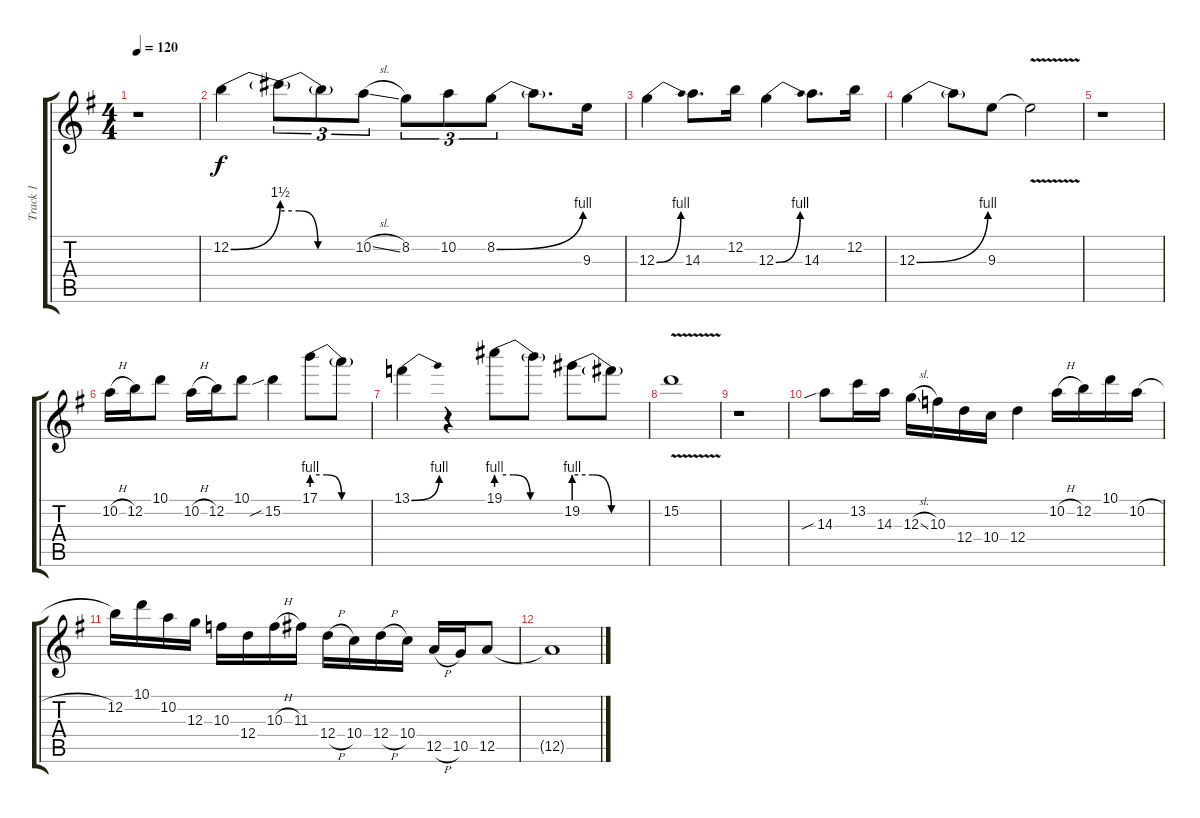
\track ("Track 1" "Track 1") {instrument distortionguitar}
\staff {score tabs}
\tuning (E4 B3 G3 D3 A2 E2) {hide}
\ts (4 4)
\tempo 120
\clef g2
\ks g
r.1{dy f} |
12.2{be (bend 0 0 60 6)}.4 12.2{be (custom 0 4 15 4 30 0 60 0) t}.8{tu (3 2)} 12.2{t}.8{tu (3 2)} 10.2{sl}.8{tu (3 2)} 8.2.8{tu (3 2)} 10.2.8{tu (3 2)} 8.2{be (bend 0 0 60 4)}.8{tu (3 2)} 8.2{t}.8{d} 9.3.16 |
12.3{be (bend 0 0 60 4)}.4 14.3.8{d} 12.2.16 12.3{be (bend 0 0 60 4)}.4 14.3.8{d} 12.2.16 |
12.3{be (bend 0 0 60 4)}.4 12.3{t}.8 9.3.8 9.3{v t}.2 |
r.1 |
10.2{h}.16 12.2.16 10.1.8 10.2{h}.16 12.2.16 10.1.8 15.2{sib}.4 17.1{be (custom 0 4 15 4 30 0 60 0)}.8 17.1{t}.8 |
13.1{be (bend 0 0 60 4)}.4 r.4 19.1{be (custom 0 4 15 4 30 0 60 0)}.8 19.1{t}.8 19.2{be (custom 0 4 15 4 30 0 60 0)}.8 19.2{t}.8 |
15.2{v}.1 |
r.1 |
14.3{sib}.8 13.2.16 14.3.16 12.3{sl}.16 10.3.16 12.4.16 10.4.16 12.4.4 10.2{h}.16 12.2.16 10.1.16 10.2{h}.16 |
12.2.16 10.1.16 10.2.16 12.3.16 10.3.16 12.4.16 10.3{h}.16 11.3.16 12.4{h}.16 10.4.16 12.4{h}.16 10.4.16 12.5{h}.16 10.5.16 12.5.8 |
12.5{t}.1
